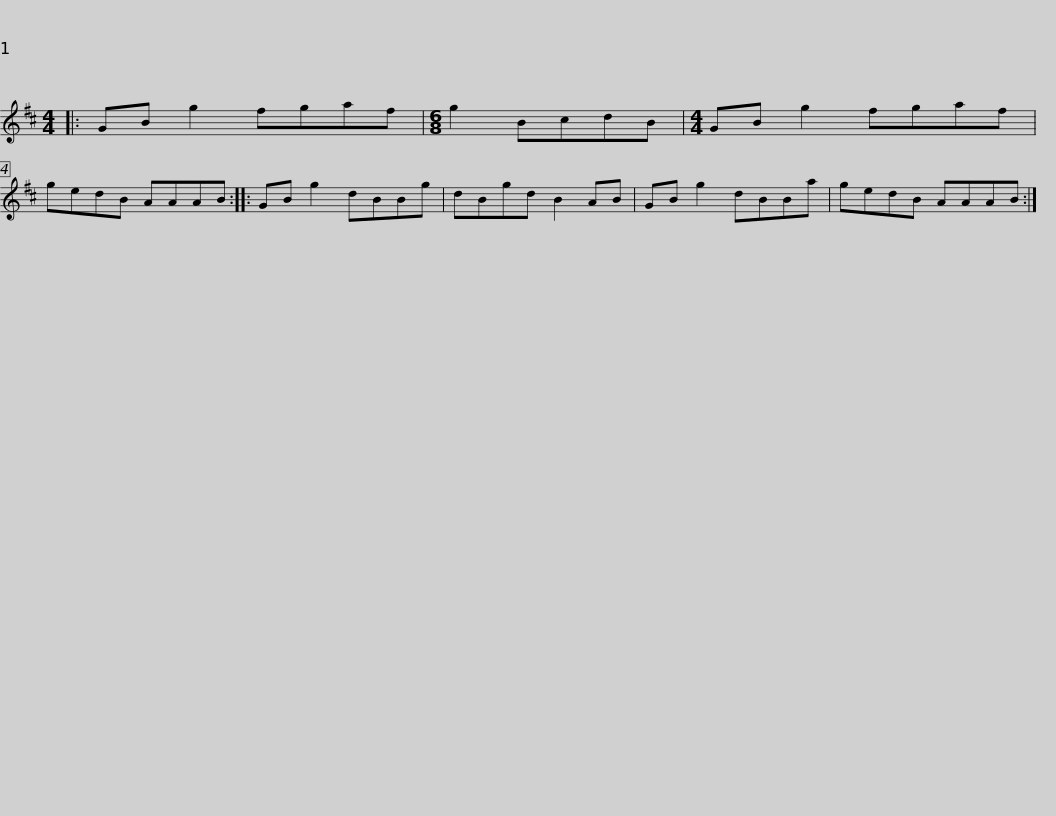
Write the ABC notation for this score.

X:1
L:1/8
M:4/4
I:linebreak $
K:D
V:1 treble
V:1
|: GB g2 fgaf |[M:6/8] g2 BcdB |[M:4/4] GB g2 fgaf | gedB AAAB :: GB g2 dBBg |$ %5
 dBgd B2 AB | GB g2 dBBa | gedB AAAB :| %8
